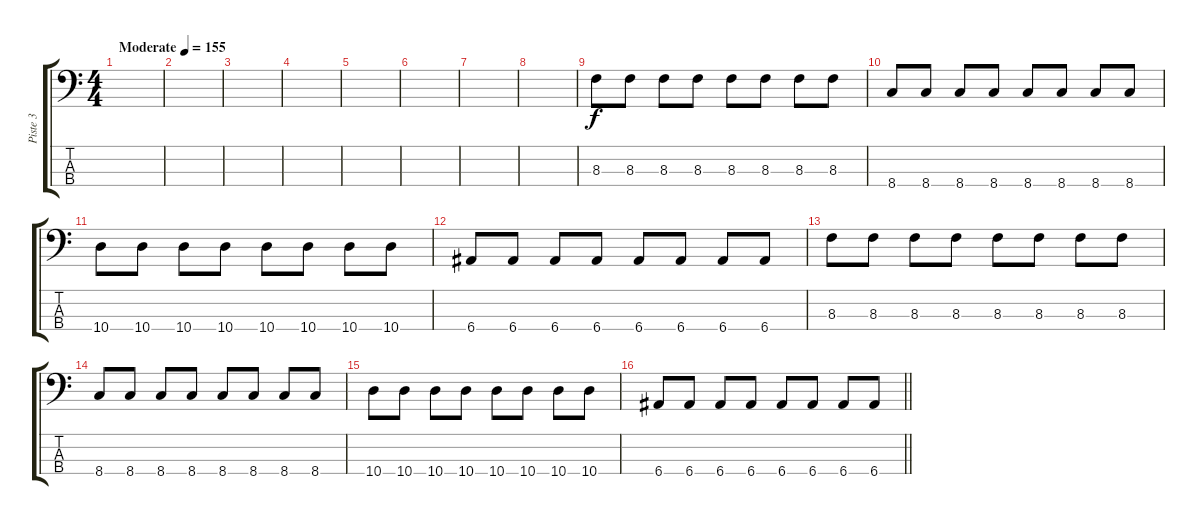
\track ("Piste 3" "Piste 3") {instrument electricbassfinger}
\staff {score tabs}
\tuning (G2 D2 A1 E1) {hide}
\ts (4 4)
\tempo (155 "Moderate")
\clef f4
\ks c
|
|
|
|
|
|
|
|
8.3.8 8.3.8 8.3.8 8.3.8 8.3.8 8.3.8 8.3.8 8.3.8 |
8.4.8 8.4.8 8.4.8 8.4.8 8.4.8 8.4.8 8.4.8 8.4.8 |
10.4.8 10.4.8 10.4.8 10.4.8 10.4.8 10.4.8 10.4.8 10.4.8 |
6.4.8 6.4.8 6.4.8 6.4.8 6.4.8 6.4.8 6.4.8 6.4.8 |
8.3.8 8.3.8 8.3.8 8.3.8 8.3.8 8.3.8 8.3.8 8.3.8 |
8.4.8 8.4.8 8.4.8 8.4.8 8.4.8 8.4.8 8.4.8 8.4.8 |
10.4.8 10.4.8 10.4.8 10.4.8 10.4.8 10.4.8 10.4.8 10.4.8 |
\barLineRight lightlight
6.4.8 6.4.8 6.4.8 6.4.8 6.4.8 6.4.8 6.4.8 6.4.8
